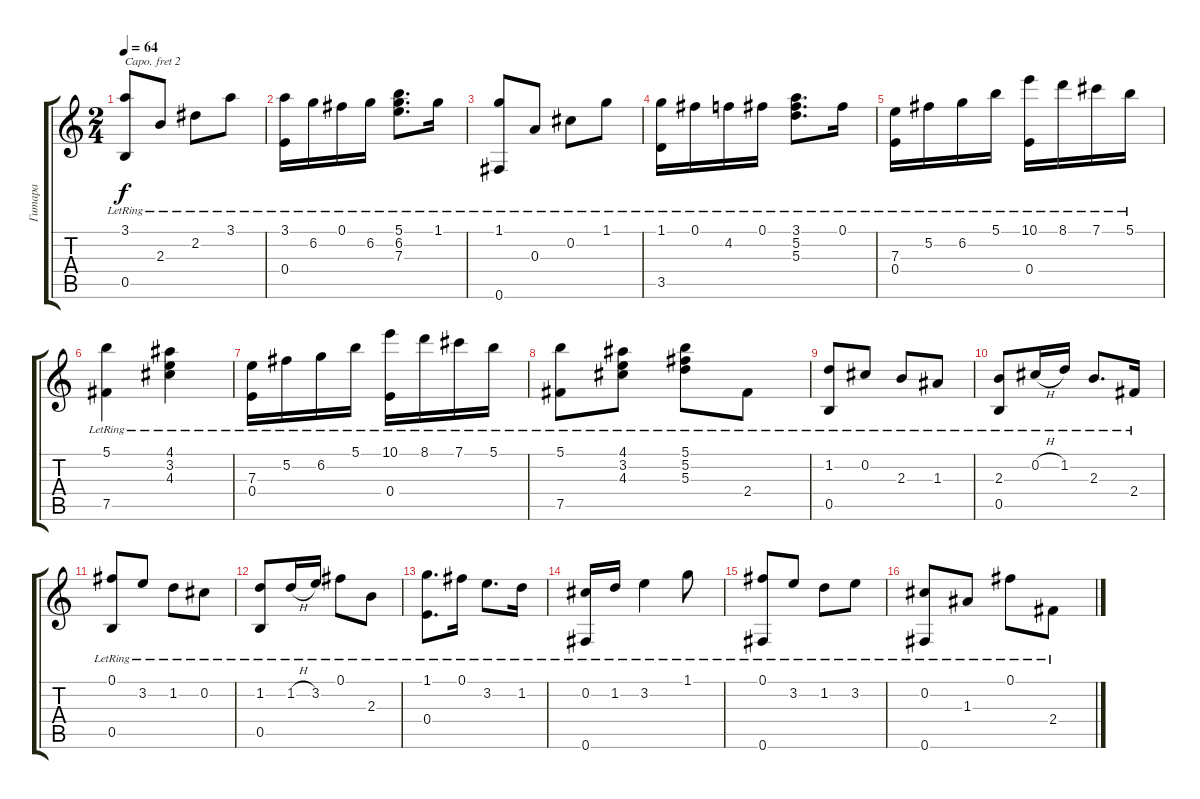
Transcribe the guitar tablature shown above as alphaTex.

\track ("Гитара" "Гитара") {instrument acousticguitarsteel}
\staff {score tabs}
\capo 2
\tuning (E4 B3 G3 D3 A2 E2) {hide}
\ts (2 4)
\tempo 64
\clef g2
\ks c
(3.1{lr} 0.5{lr}).8{dy f} 2.3{lr}.8 2.2{lr}.8 3.1{lr}.8 |
(3.1{lr} 0.4{lr}).16 6.2{lr}.16 0.1{lr}.16 6.2{lr}.16 (5.1{lr} 6.2{lr} 7.3{lr}).8{d} 1.1{lr}.16 |
(1.1{lr} 0.6{lr}).8 0.3{lr}.8 0.2{lr}.8 1.1{lr}.8 |
(1.1{lr} 3.5{lr}).16 0.1{lr}.16 4.2{lr}.16 0.1{lr}.16 (3.1{lr} 5.2{lr} 5.3{lr}).8{d} 0.1{lr}.16 |
(7.3{lr} 0.4{lr}).16 5.2{lr}.16 6.2{lr}.16 5.1{lr}.16 (10.1{lr} 0.4{lr}).16 8.1{lr}.16 7.1{lr}.16 5.1{lr}.16 |
(5.1{lr} 7.5{lr}).4 (4.1{lr} 3.2{lr} 4.3{lr}).4 |
(7.3{lr} 0.4{lr}).16 5.2{lr}.16 6.2{lr}.16 5.1{lr}.16 (10.1{lr} 0.4{lr}).16 8.1{lr}.16 7.1{lr}.16 5.1{lr}.16 |
(5.1{lr} 7.5{lr}).8 (4.1{lr} 3.2{lr} 4.3{lr}).8 (5.1{lr} 5.2{lr} 5.3{lr}).8 2.4{lr}.8 |
(1.2{lr} 0.5{lr}).8 0.2{lr}.8 2.3{lr}.8 1.3{lr}.8 |
(2.3{lr} 0.5{lr}).8 0.2{h lr}.16 1.2{lr}.16 2.3{lr}.8{d} 2.4{lr}.16 |
(0.1{lr} 0.5{lr}).8 3.2{lr}.8 1.2{lr}.8 0.2{lr}.8 |
(1.2{lr} 0.5{lr}).8 1.2{h lr}.16 3.2{lr}.16 0.1{lr}.8 2.3{lr}.8 |
(1.1{lr} 0.4{lr}).8{d} 0.1{lr}.16 3.2{lr}.8{d} 1.2{lr}.16 |
(0.2{lr} 0.6{lr}).16 1.2{lr}.16 3.2{lr}.4 1.1{lr}.8 |
(0.1{lr} 0.6{lr}).8 3.2{lr}.8 1.2{lr}.8 3.2{lr}.8 |
(0.2{lr} 0.6{lr}).8 1.3{lr}.8 0.1{lr}.8 2.4{lr}.8
